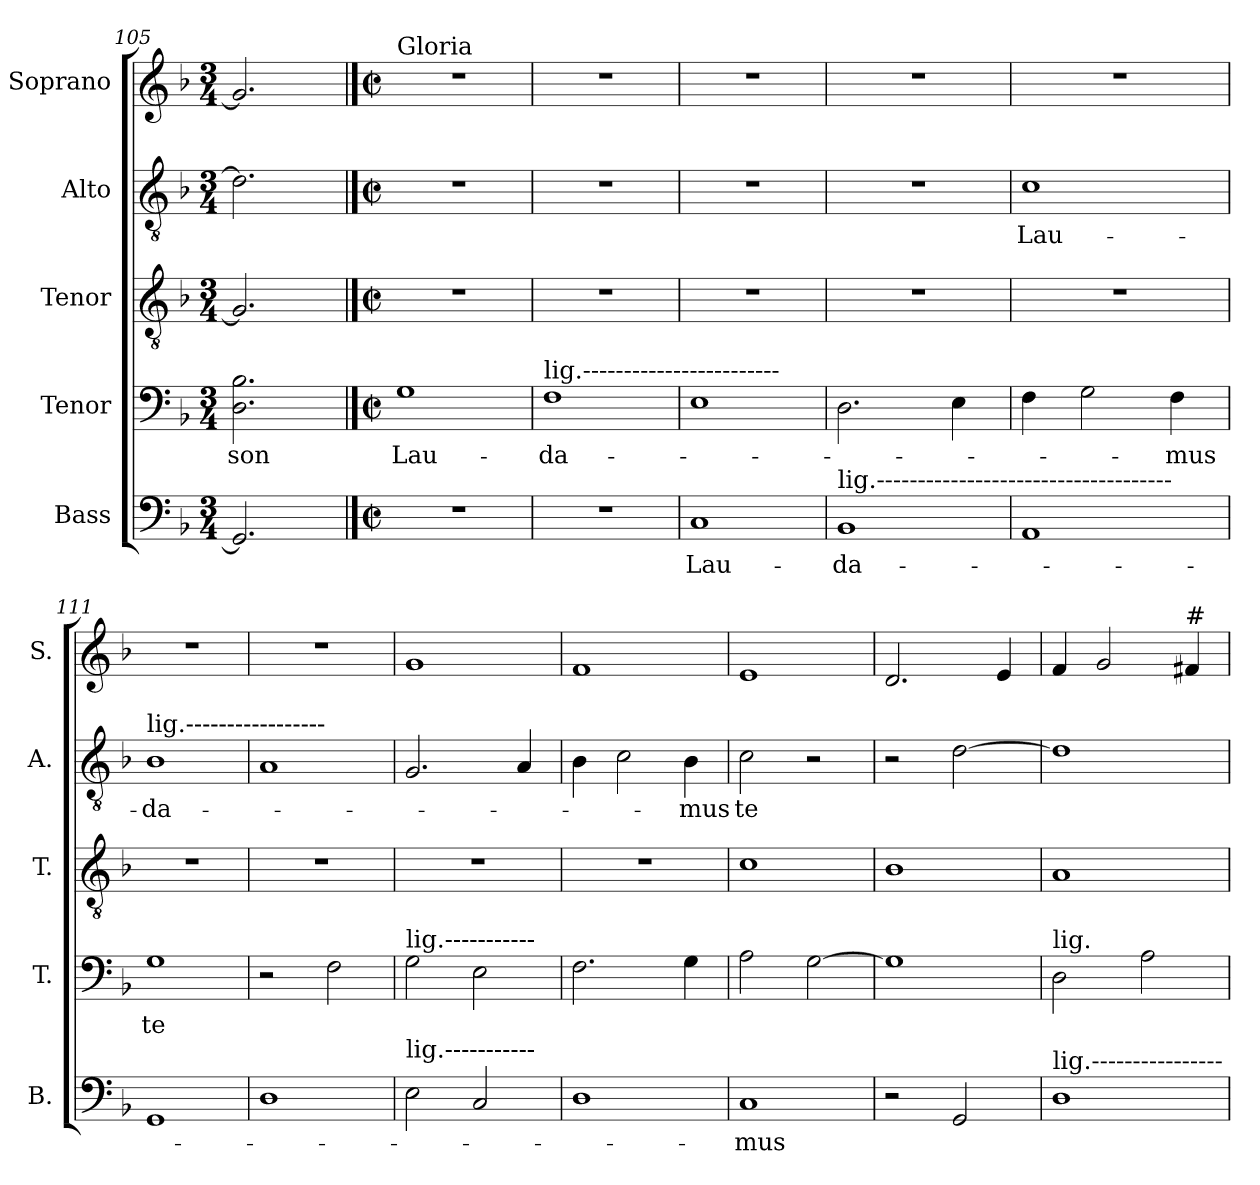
**kern	**text	**kern	**text	**kern	**kern	**text	**kern
*part5	*part5	*part4	*part4	*part3	*part2	*part2	*part1
*staff5	*staff5	*staff4	*staff4	*staff3	*staff2	*staff2	*staff1
*I"Bass	*	*I"Tenor	*	*I"Tenor	*I"Alto	*	*I"Soprano
*I'B.	*	*I'T.	*	*I'T.	*I'A.	*	*I'S.
*clefF4	*	*clefF4	*	*clefGv2	*clefGv2	*	*clefG2
*k[b-]	*	*k[b-]	*	*k[b-]	*k[b-]	*	*k[b-]
*M3/4	*	*M3/4	*	*M3/4	*M3/4	*	*M3/4
=105	=105	=105	=105	=105	=105	=105	=105
!	!	!	!LO:LY:b	!	!	!	!
2.GG/]	.	2.D\ 2.B-\	-son	2.G/]	2.d\]	.	2.g/]
==106	==106	==106	==106	==106	==106	==106	==106
*M2/2	*	*M2/2	*	*M2/2	*M2/2	*	*M2/2
*met(c|)	*	*met(c|)	*	*met(c|)	*met(c|)	*	*met(c|)
!	!	!	!	!	!	!	!LO:TX:a:t=Gloria
!	!	!	!LO:LY:b	!	!	!	!
1r	.	1G	Lau-	1r	1r	.	1r
!!LO:LB:g=z
=107	=107	=107	=107	=107	=107	=107	=107
!	!	!LO:TX:a:t=lig.------------------------	!	!	!	!	!
!	!	!	!LO:LY:b	!	!	!	!
1r	.	1F	-da-	1r	1r	.	1r
=108	=108	=108	=108	=108	=108	=108	=108
!	!LO:LY:b	!	!	!	!	!	!
1C	Lau-	1E	.	1r	1r	.	1r
=109	=109	=109	=109	=109	=109	=109	=109
!LO:TX:a:t=lig.------------------------------------	!	!	!	!	!	!	!
!	!LO:LY:b	!	!	!	!	!	!
1BB-	-da-	2.D\	.	1r	1r	.	1r
.	.	4E\	.	.	.	.	.
=110	=110	=110	=110	=110	=110	=110	=110
!	!	!	!	!	!	!LO:LY:b	!
1AA	.	4F\	.	1r	1c	Lau-	1r
.	.	2G\	.	.	.	.	.
!	!	!	!LO:LY:b	!	!	!	!
.	.	4F\	-mus	.	.	.	.
=111	=111	=111	=111	=111	=111	=111	=111
!	!	!	!	!	!LO:TX:a:t=lig.-----------------	!	!
!	!	!	!LO:LY:b	!	!	!LO:LY:b	!
1GG	.	1G	te	1r	1B-	-da-	1r
=112	=112	=112	=112	=112	=112	=112	=112
1D	.	2r	.	1r	1A	.	1r
.	.	2F\	.	.	.	.	.
=113	=113	=113	=113	=113	=113	=113	=113
!	!	!LO:TX:a:t=lig.-----------	!	!	!	!	!
!LO:TX:a:t=lig.-----------	!	!	!	!	!	!	!
2E\	.	2G\	.	1r	2.G/	.	1g
2C/	.	2E\	.	.	.	.	.
.	.	.	.	.	4A/	.	.
=114	=114	=114	=114	=114	=114	=114	=114
1D	.	2.F\	.	1r	4B-\	.	1f
.	.	.	.	.	2c\	.	.
!	!	!	!	!	!	!LO:LY:b	!
.	.	4G\	.	.	4B-\	-mus	.
=115	=115	=115	=115	=115	=115	=115	=115
!	!LO:LY:b	!	!	!	!	!LO:LY:b	!
1C	-mus	2A\	.	1c	2c\	te	1e
.	.	[2G\	.	.	2r	.	.
=116	=116	=116	=116	=116	=116	=116	=116
2r	.	1G]	.	1B-	2r	.	2.d/
2GG/	.	.	.	.	[2d\	.	.
.	.	.	.	.	.	.	4e/
!!LO:PB:g=z
=117	=117	=117	=117	=117	=117	=117	=117
!	!	!LO:TX:a:t=lig.	!	!	!	!	!
!LO:TX:a:t=lig.----------------	!	!	!	!	!	!	!
1D	.	2D\	.	1A	1d]	.	4f/
.	.	.	.	.	.	.	2g/
.	.	2A\	.	.	.	.	.
!	!	!	!	!	!	!	!LO:TX:a:t=#
.	.	.	.	.	.	.	4f#X/
=	=	=	=	=	=	=	=
*-	*-	*-	*-	*-	*-	*-	*-
